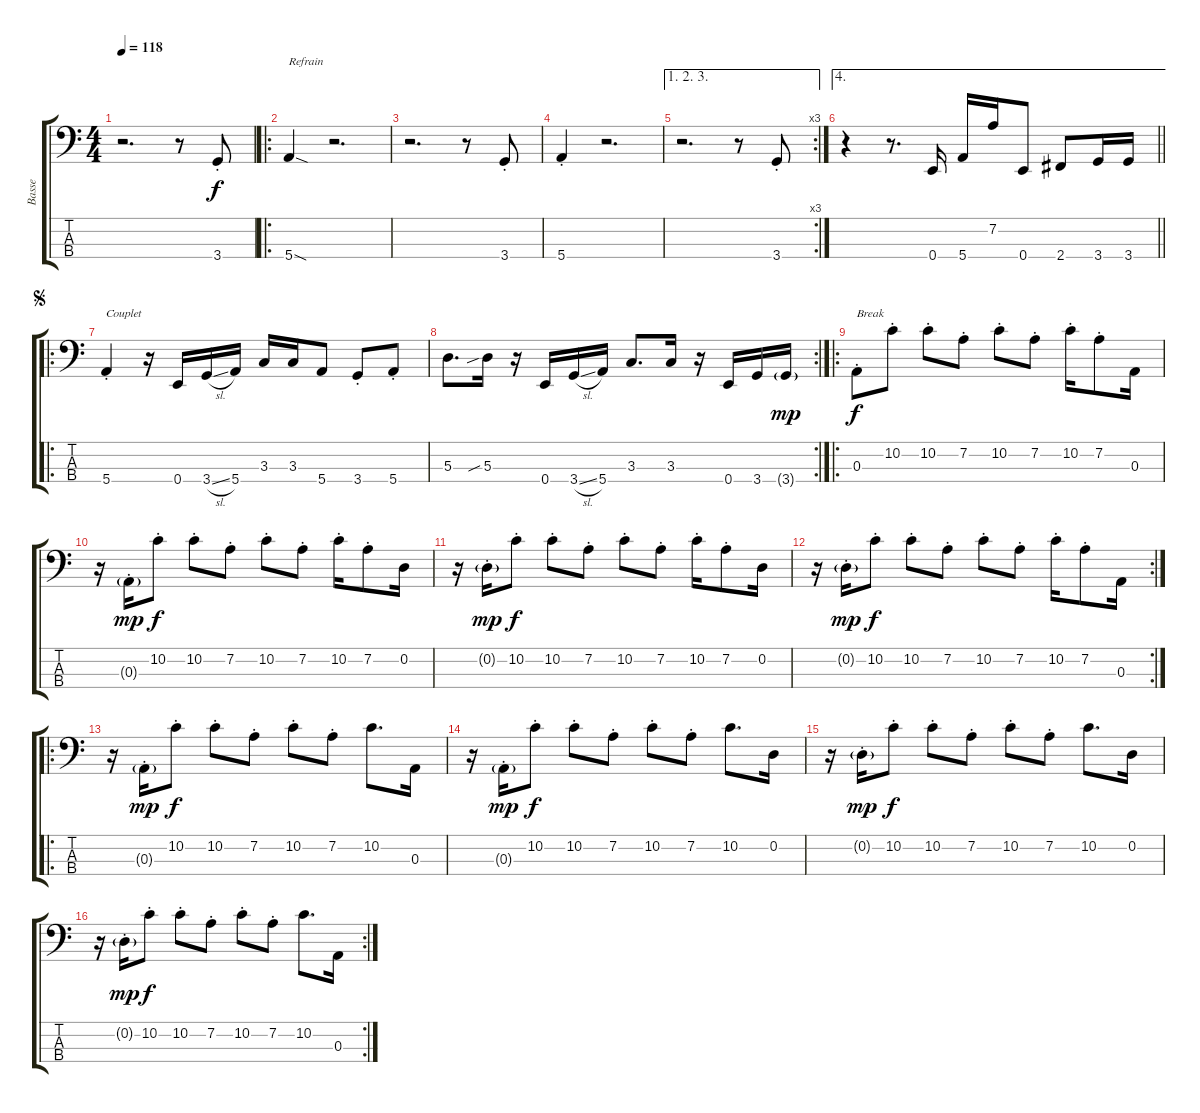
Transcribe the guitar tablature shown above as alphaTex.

\track ("Basse" "Basse") {instrument electricbassfinger}
\staff {score tabs}
\tuning (G2 D2 A1 E1) {hide}
\ts (4 4)
\tempo 118
\clef f4
\ks c
r.2{d dy f instrument electricbassfinger} r.8 3.4{st}.8 |
\ro
5.4{sod}.4{txt "Refrain"} r.2{d} |
r.2{d} r.8 3.4{st}.8 |
5.4{st}.4 r.2{d} |
\ae (1 2 3)
\rc 3
r.2{d} r.8 3.4{st}.8 |
\ae 4
\barLineRight lightlight
r.4 r.8{d} 0.4.16 5.4.16 7.2.16 0.4.8 2.4.8 3.4.16 3.4.16 |
\ro
\jump segno
5.4{st}.4{txt "Couplet"} r.16 0.4.16 3.4{sl}.16 5.4.16 3.3.16 3.3.16 5.4.8 3.4{st}.8 5.4{st}.8 |
\rc 2
5.3.8{d} 5.3{sib}.16 r.16 0.4.16 3.4{sl}.16 5.4.16 3.3.8{d} 3.3.16 r.16 0.4.16 3.4.16 3.4{g}.16{dy mp} |
\ro
0.3{st}.8{txt "Break" dy f} 10.2{st}.8 10.2{st}.8 7.2{st}.8 10.2{st}.8 7.2{st}.8 10.2{st}.16 7.2{st}.8 0.3.16 |
r.16 0.3{g st}.16{dy mp} 10.2{st}.8{dy f} 10.2{st}.8 7.2{st}.8 10.2{st}.8 7.2{st}.8 10.2{st}.16 7.2{st}.8 0.2.16 |
r.16 0.2{g st}.16{dy mp} 10.2{st}.8{dy f} 10.2{st}.8 7.2{st}.8 10.2{st}.8 7.2{st}.8 10.2{st}.16 7.2{st}.8 0.2.16 |
\rc 2
r.16 0.2{g st}.16{dy mp} 10.2{st}.8{dy f} 10.2{st}.8 7.2{st}.8 10.2{st}.8 7.2{st}.8 10.2{st}.16 7.2{st}.8 0.3.16 |
\ro
r.16 0.3{g st}.16{dy mp} 10.2{st}.8{dy f} 10.2{st}.8 7.2{st}.8 10.2{st}.8 7.2{st}.8 10.2.8{d} 0.3.16 |
r.16 0.3{g st}.16{dy mp} 10.2{st}.8{dy f} 10.2{st}.8 7.2{st}.8 10.2{st}.8 7.2{st}.8 10.2.8{d} 0.2.16 |
r.16 0.2{g st}.16{dy mp} 10.2{st}.8{dy f} 10.2{st}.8 7.2{st}.8 10.2{st}.8 7.2{st}.8 10.2.8{d} 0.2.16 |
\rc 2
r.16 0.2{g st}.16{dy mp} 10.2{st}.8{dy f} 10.2{st}.8 7.2{st}.8 10.2{st}.8 7.2{st}.8 10.2.8{d} 0.3.16
